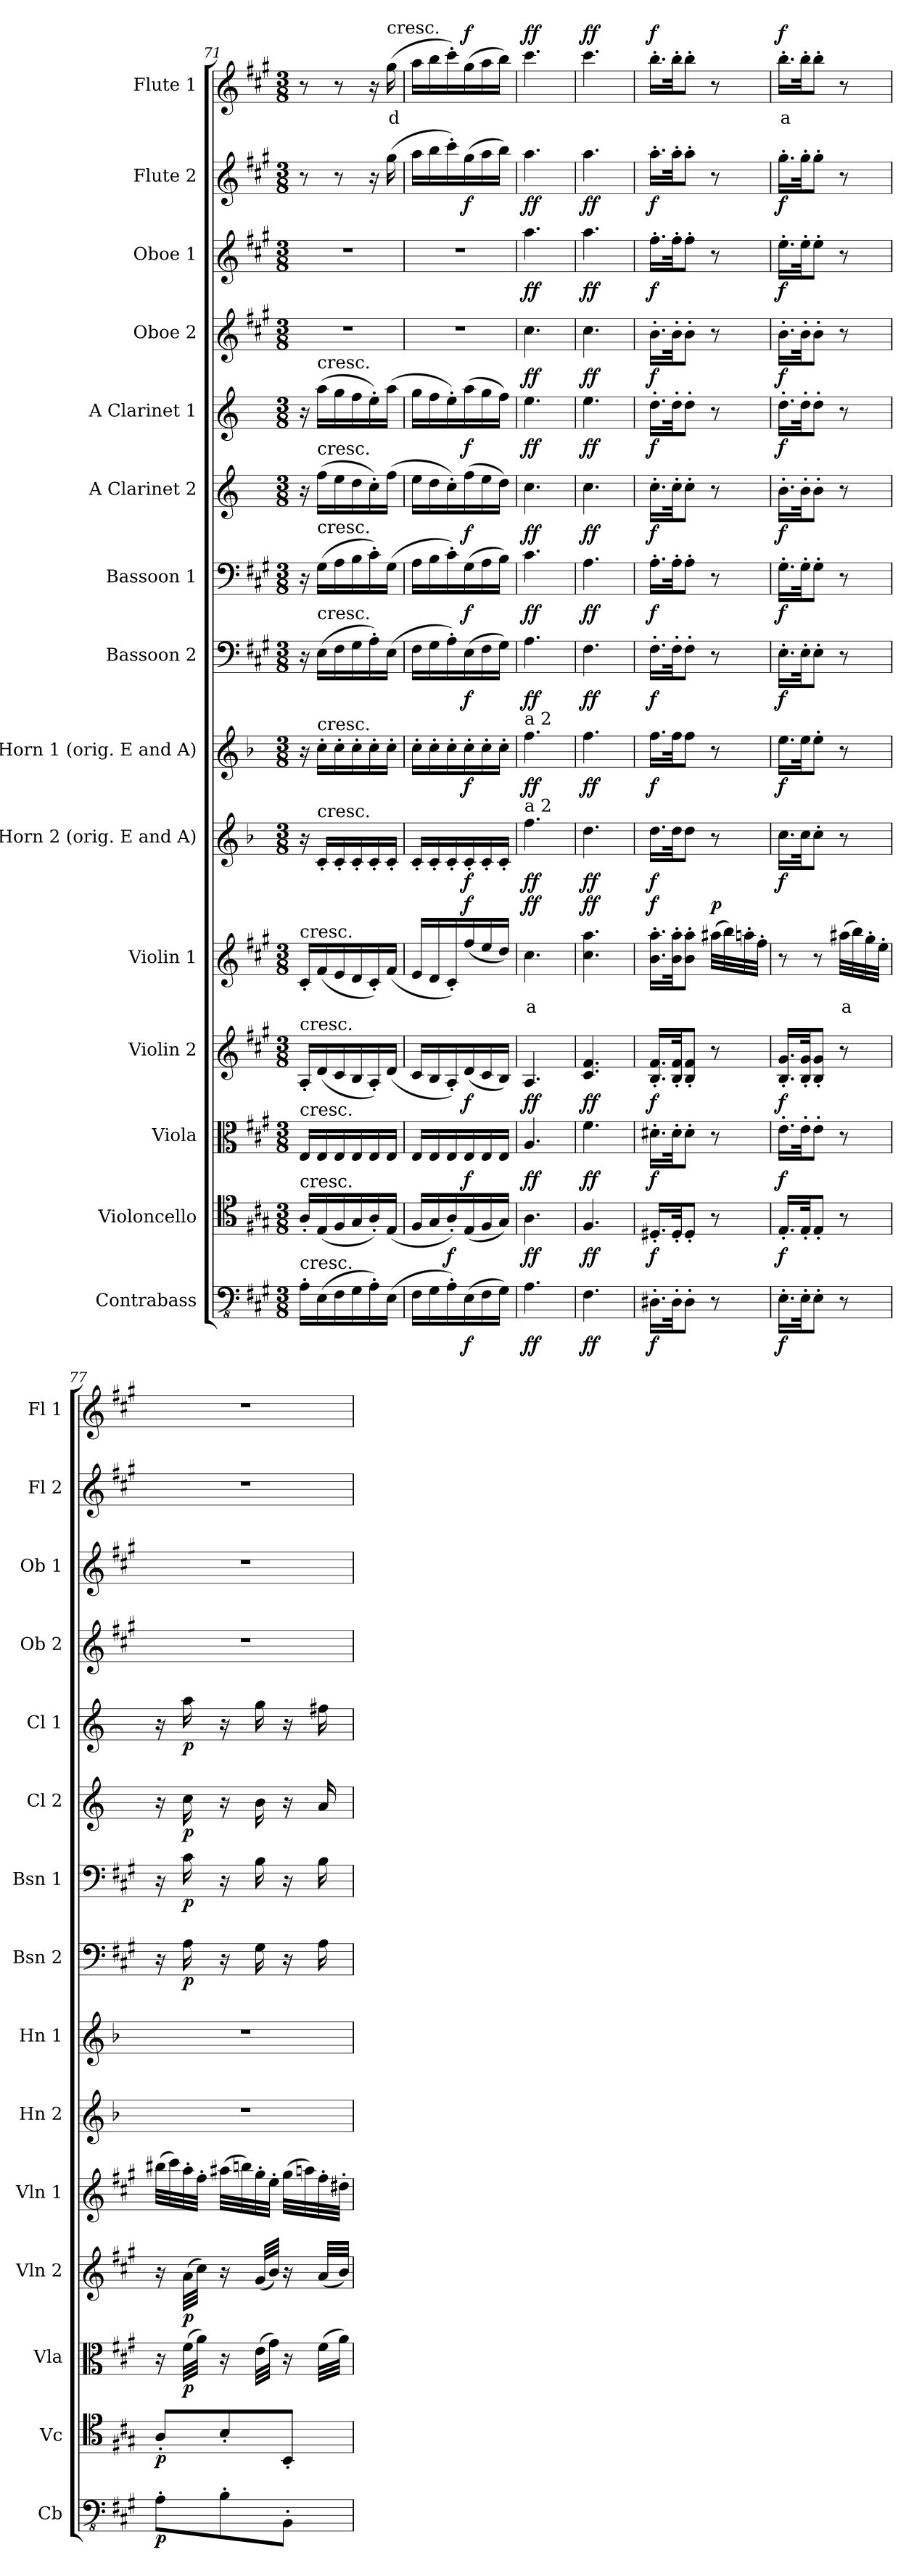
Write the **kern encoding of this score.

**kern	**dynam	**kern	**dynam	**kern	**dynam	**kern	**dynam	**kern	**text	**dynam	**kern	**dynam	**kern	**dynam	**kern	**dynam	**kern	**dynam	**kern	**dynam	**kern	**dynam	**kern	**dynam	**kern	**dynam	**kern	**dynam	**kern	**text	**dynam
*part15	*part15	*part14	*part14	*part13	*part13	*part12	*part12	*part11	*part11	*part11	*part10	*part10	*part9	*part9	*part8	*part8	*part7	*part7	*part6	*part6	*part5	*part5	*part4	*part4	*part3	*part3	*part2	*part2	*part1	*part1	*part1
*staff15	*staff15	*staff14	*staff14	*staff13	*staff13	*staff12	*staff12	*staff11	*staff11	*staff11	*staff10	*staff10	*staff9	*staff9	*staff8	*staff8	*staff7	*staff7	*staff6	*staff6	*staff5	*staff5	*staff4	*staff4	*staff3	*staff3	*staff2	*staff2	*staff1	*staff1	*staff1
*I"Contrabass	*	*I"Violoncello	*	*I"Viola	*	*I"Violin 2	*	*I"Violin 1	*	*	*I"E Horn 2 (orig. E and A)	*	*I"E Horn 1 (orig. E and A)	*	*I"Bassoon 2	*	*I"Bassoon 1	*	*I"A Clarinet 2	*	*I"A Clarinet 1	*	*I"Oboe 2	*	*I"Oboe 1	*	*I"Flute 2	*	*I"Flute 1	*	*
*I'Cb	*	*I'Vc	*	*I'Vla	*	*I'Vln 2	*	*I'Vln 1	*	*	*I'Hn 2	*	*I'Hn 1	*	*I'Bsn 2	*	*I'Bsn 1	*	*I'Cl 2	*	*I'Cl 1	*	*I'Ob 2	*	*I'Ob 1	*	*I'Fl 2	*	*I'Fl 1	*	*
*clefFv4	*	*clefC4	*	*clefC3	*	*clefG2	*	*clefG2	*	*	*clefG2	*	*clefG2	*	*clefF4	*	*clefF4	*	*clefG2	*	*clefG2	*	*clefG2	*	*clefG2	*	*clefG2	*	*clefG2	*	*
*	*	*	*	*	*	*	*	*	*	*	*ITrd5c8	*	*ITrd5c8	*	*	*	*	*	*ITrd2c3	*	*ITrd2c3	*	*	*	*	*	*	*	*	*	*
*k[f#c#g#]	*	*k[f#c#g#]	*	*k[f#c#g#]	*	*k[f#c#g#]	*	*k[f#c#g#]	*	*	*k[f#c#g#]	*	*k[f#c#g#]	*	*k[f#c#g#]	*	*k[f#c#g#]	*	*k[f#c#g#]	*	*k[f#c#g#]	*	*k[f#c#g#]	*	*k[f#c#g#]	*	*k[f#c#g#]	*	*k[f#c#g#]	*	*
*M3/8	*	*M3/8	*	*M3/8	*	*M3/8	*	*M3/8	*	*	*M3/8	*	*M3/8	*	*M3/8	*	*M3/8	*	*M3/8	*	*M3/8	*	*M3/8	*	*M3/8	*	*M3/8	*	*M3/8	*	*
=71	=71	=71	=71	=71	=71	=71	=71	=71	=71	=71	=71	=71	=71	=71	=71	=71	=71	=71	=71	=71	=71	=71	=71	=71	=71	=71	=71	=71	=71	=71	=71
!	!	!	!	!	!	!	!	!LO:TX:a:t=cresc.	!	!	!	!	!	!	!	!	!	!	!	!	!	!	!	!	!	!	!	!	!	!	!
!	!	!	!	!	!	!LO:TX:a:t=cresc.	!	!	!	!	!	!	!	!	!	!	!	!	!	!	!	!	!	!	!	!	!	!	!	!	!
!	!	!	!	!LO:TX:a:t=cresc.	!	!	!	!	!	!	!	!	!	!	!	!	!	!	!	!	!	!	!	!	!	!	!	!	!	!	!
!	!	!LO:TX:a:t=cresc.	!	!	!	!	!	!	!	!	!	!	!	!	!	!	!	!	!	!	!	!	!	!	!	!	!	!	!	!	!
!LO:TX:a:t=cresc.	!	!	!	!	!	!	!	!	!	!	!	!	!	!	!	!	!	!	!	!	!	!	!	!	!	!	!	!	!	!	!
16AA'\LL	.	16A'/LL	.	16E/LL	.	16A'/LL	.	16c#'/LL	.	.	16r	.	16r	.	16r	.	16r	.	16r	.	16r	.	4.r	.	4.r	.	8r	.	8r	.	.
!	!	!	!	!	!	!	!	!	!	!	!	!	!	!	!	!	!	!	!	!	!LO:TX:a:t=cresc.	!	!	!	!	!	!	!	!	!	!
!	!	!	!	!	!	!	!	!	!	!	!	!	!	!	!	!	!	!	!LO:TX:a:t=cresc.	!	!	!	!	!	!	!	!	!	!	!	!
!	!	!	!	!	!	!	!	!	!	!	!	!	!	!	!	!	!LO:TX:a:t=cresc.	!	!	!	!	!	!	!	!	!	!	!	!	!	!
!	!	!	!	!	!	!	!	!	!	!	!	!	!	!	!LO:TX:a:t=cresc.	!	!	!	!	!	!	!	!	!	!	!	!	!	!	!	!
!	!	!	!	!	!	!	!	!	!	!	!	!	!LO:TX:a:t=cresc.	!	!	!	!	!	!	!	!	!	!	!	!	!	!	!	!	!	!
!	!	!	!	!	!	!	!	!	!	!	!LO:TX:a:t=cresc.	!	!	!	!	!	!	!	!	!	!	!	!	!	!	!	!	!	!	!	!
(16EE\	.	(16E/	.	16E/	.	(16d/	.	(16f#/	.	.	16E'/LL	.	16e'\LL	.	(16E\LL	.	(16G#\LL	.	(16dd\LL	.	(16ff#\LL	.	.	.	.	.	.	.	.	.	.
16FF#\	.	16F#/	.	16E/	.	16c#/	.	16e/	.	.	16E'/	.	16e'\	.	16F#\	.	16A\	.	16cc#\	.	16ee\	.	.	.	.	.	8r	.	8r	.	.
16GG#\	.	16G#/	.	16E/	.	16B/	.	16d/	.	.	16E'/	.	16e'\	.	16G#\	.	16B\	.	16b\	.	16dd\	.	.	.	.	.	.	.	.	.	.
16AA'\)	.	16A'/)	.	16E/	.	16A'/)	.	16c#'/)	.	.	16E'/	.	16e'\	.	16A'\)	.	16c#'\)	.	16a'\)	.	16cc#'\)	.	.	.	.	.	16r	.	16r	.	.
!	!	!	!	!	!	!	!	!	!	!	!	!	!	!	!	!	!	!	!	!	!	!	!	!	!	!	!	!	!LO:TX:a:t=cresc.	!	!
!	!	!	!	!	!	!	!	!	!	!	!	!	!	!	!	!	!	!	!	!	!	!	!	!	!	!	!	!	!	!LO:LY:b:color=#FF0000	!
(16EE\JJ	.	(16E/JJ	.	16E/JJ	.	(16d/JJ	.	(16f#/JJ	.	.	16E'/JJ	.	16e'\JJ	.	(16E\JJ	.	(16G#\JJ	.	(16dd\JJ	.	(16ff#\JJ	.	.	.	.	.	(16gg#\	.	(16gg#\	d	.
=72	=72	=72	=72	=72	=72	=72	=72	=72	=72	=72	=72	=72	=72	=72	=72	=72	=72	=72	=72	=72	=72	=72	=72	=72	=72	=72	=72	=72	=72	=72	=72
16FF#\LL	.	16F#/LL	.	16E/LL	.	16c#/LL	.	16e/LL	.	.	16E'/LL	.	16e'\LL	.	16F#\LL	.	16A\LL	.	16cc#\LL	.	16ee\LL	.	4.r	.	4.r	.	16aa\LL	.	16aa\LL	.	.
16GG#\	.	16G#/	.	16E/	.	16B/	.	16d/	.	.	16E'/	.	16e'\	.	16G#\	.	16B\	.	16b\	.	16dd\	.	.	.	.	.	16bb\	.	16bb\	.	.
!	!	!	!LO:DY:b	!	!	!	!	!	!	!	!	!	!	!	!	!	!	!	!	!	!	!	!	!	!	!	!	!	!	!	!
16AA'\)	.	16A'/)	f	16E/	.	16A'/)	.	16c#'/)	.	.	16E'/	.	16e'\	.	16A'\)	.	16c#'\)	.	16a'\)	.	16cc#'\)	.	.	.	.	.	16ccc#'\)	.	16ccc#'\)	.	.
!	!LO:DY:b	!	!	!	!LO:DY:b	!	!LO:DY:b	!	!	!LO:DY:b	!	!LO:DY:b	!	!LO:DY:b	!	!LO:DY:b	!	!LO:DY:b	!	!LO:DY:b	!	!LO:DY:b	!	!	!	!	!	!LO:DY:b	!	!	!LO:DY:b
(16EE\	f	(16E/	.	16E/	f	(16d/	f	(16ff#/	.	f	16E'/	f	16e'\	f	(16E\	f	(16G#\	f	(16dd\	f	(16ff#\	f	.	.	.	.	(16gg#\	f	(16gg#\	.	f
16FF#\	.	16F#/	.	16E/	.	16c#/	.	16ee/	.	.	16E'/	.	16e'\	.	16F#\	.	16A\	.	16cc#\	.	16ee\	.	.	.	.	.	16aa\	.	16aa\	.	.
16GG#\JJ)	.	16G#/JJ)	.	16E/JJ	.	16B/JJ)	.	16dd/JJ)	.	.	16E'/JJ	.	16e'\JJ	.	16G#\JJ)	.	16B\JJ)	.	16b\JJ)	.	16dd\JJ)	.	.	.	.	.	16bb\JJ)	.	16bb\JJ)	.	.
!!LO:PB:g=z
=73	=73	=73	=73	=73	=73	=73	=73	=73	=73	=73	=73	=73	=73	=73	=73	=73	=73	=73	=73	=73	=73	=73	=73	=73	=73	=73	=73	=73	=73	=73	=73
!	!	!	!	!	!	!	!	!	!	!	!	!	!LO:TX:a:t=a 2	!	!	!	!	!	!	!	!	!	!	!	!	!	!	!	!	!	!
!	!	!	!	!	!	!	!	!	!	!	!LO:TX:a:t=a 2	!	!	!	!	!	!	!	!	!	!	!	!	!	!	!	!	!	!	!	!
!	!LO:DY:b	!	!LO:DY:b	!	!LO:DY:b	!	!LO:DY:b	!	!LO:LY:b:color=#FF0000	!LO:DY:b	!	!LO:DY:b	!	!LO:DY:b	!	!LO:DY:b	!	!LO:DY:b	!	!LO:DY:b	!	!LO:DY:b	!	!LO:DY:b	!	!LO:DY:b	!	!LO:DY:b	!	!	!LO:DY:b
4.AA\	ff	4.A\	ff	4.A/	ff	4.A/	ff	4.cc#\	a	ff	4.a\	ff	4.a\	ff	4.A\	ff	4.c#\	ff	4.a\	ff	4.cc#\	ff	4.cc#\	ff	4.aa\	ff	4.aa\	ff	4.ccc#\	.	ff
=74	=74	=74	=74	=74	=74	=74	=74	=74	=74	=74	=74	=74	=74	=74	=74	=74	=74	=74	=74	=74	=74	=74	=74	=74	=74	=74	=74	=74	=74	=74	=74
!	!LO:DY:b	!	!LO:DY:b	!	!LO:DY:b	!	!LO:DY:b	!	!	!LO:DY:b	!	!LO:DY:b	!	!LO:DY:b	!	!LO:DY:b	!	!LO:DY:b	!	!LO:DY:b	!	!LO:DY:b	!	!LO:DY:b	!	!LO:DY:b	!	!LO:DY:b	!	!	!LO:DY:b
4.FF#\	ff	4.F#/	ff	4.f#\	ff	4.c#/ 4.f#/	ff	4.cc#\ 4.aa\	.	ff	4.f#\	ff	4.a\	ff	4.F#\	ff	4.A\	ff	4.a\	ff	4.cc#\	ff	4.cc#\	ff	4.aa\	ff	4.aa\	ff	4.ccc#\	.	ff
=75	=75	=75	=75	=75	=75	=75	=75	=75	=75	=75	=75	=75	=75	=75	=75	=75	=75	=75	=75	=75	=75	=75	=75	=75	=75	=75	=75	=75	=75	=75	=75
!	!LO:DY:b	!	!LO:DY:b	!	!LO:DY:b	!	!LO:DY:b	!	!	!LO:DY:b	!	!LO:DY:b	!	!LO:DY:b	!	!LO:DY:b	!	!LO:DY:b	!	!LO:DY:b	!	!LO:DY:b	!	!LO:DY:b	!	!LO:DY:b	!	!LO:DY:b	!	!	!LO:DY:b
16.DD#X'\LL	f	16.D#X'/LL	f	16.d#X'\LL	f	16.B/' 16.f#/'LL	f	16.b\' 16.aa\'LL	.	f	16.f#\LL	f	16.a\LL	f	16.F#'\LL	f	16.A'\LL	f	16.a'\LL	f	16.b'\LL	f	16.b'\LL	f	16.ff#'\LL	f	16.aa'\LL	f	16.bb'\LL	.	f
32DD#'\JK	.	32D#'/JK	.	32d#'\JK	.	32B/' 32f#/'JK	.	32b\' 32aa\'JK	.	.	32f#\JK	.	32a\JK	.	32F#'\JK	.	32A'\JK	.	32a'\JK	.	32b'\JK	.	32b'\JK	.	32ff#'\JK	.	32aa'\JK	.	32bb'\JK	.	.
8DD#'\J	.	8D#'/J	.	8d#'\J	.	8B/' 8f#/'J	.	8b\' 8aa\'J	.	.	8f#\J	.	8a\J	.	8F#'\J	.	8A'\J	.	8a'\J	.	8b'\J	.	8b'\J	.	8ff#'\J	.	8aa'\J	.	8bb'\J	.	.
!	!	!	!	!	!	!	!	!	!	!LO:DY:b	!	!	!	!	!	!	!	!	!	!	!	!	!	!	!	!	!	!	!	!	!
8r	.	8r	.	8r	.	8r	.	(32aa#X\LLL	.	p	8r	.	8r	.	8r	.	8r	.	8r	.	8r	.	8r	.	8r	.	8r	.	8r	.	.
.	.	.	.	.	.	.	.	32bb\)	.	.	.	.	.	.	.	.	.	.	.	.	.	.	.	.	.	.	.	.	.	.	.
.	.	.	.	.	.	.	.	32aan'\	.	.	.	.	.	.	.	.	.	.	.	.	.	.	.	.	.	.	.	.	.	.	.
.	.	.	.	.	.	.	.	32ff#'\JJJ	.	.	.	.	.	.	.	.	.	.	.	.	.	.	.	.	.	.	.	.	.	.	.
=76	=76	=76	=76	=76	=76	=76	=76	=76	=76	=76	=76	=76	=76	=76	=76	=76	=76	=76	=76	=76	=76	=76	=76	=76	=76	=76	=76	=76	=76	=76	=76
!	!LO:DY:b	!	!LO:DY:b	!	!LO:DY:b	!	!LO:DY:b	!	!	!	!	!LO:DY:b	!	!LO:DY:b	!	!LO:DY:b	!	!LO:DY:b	!	!LO:DY:b	!	!LO:DY:b	!	!LO:DY:b	!	!LO:DY:b	!	!LO:DY:b	!	!LO:LY:b:color=#FF0000	!LO:DY:b
16.EE'\LL	f	16.E'/LL	f	16.e'\LL	f	16.B/' 16.g#/'LL	f	8r	.	.	16.e\LL	f	16.g#\LL	f	16.E'\LL	f	16.G#'\LL	f	16.g#'\LL	f	16.b'\LL	f	16.b'\LL	f	16.ee'\LL	f	16.gg#'\LL	f	16.bb'\LL	a	f
32EE'\JK	.	32E'/JK	.	32e'\JK	.	32B/' 32g#/'JK	.	.	.	.	32e\JK	.	32g#\JK	.	32E'\JK	.	32G#'\JK	.	32g#'\JK	.	32b'\JK	.	32b'\JK	.	32ee'\JK	.	32gg#'\JK	.	32bb'\JK	.	.
8EE'\J	.	8E'/J	.	8e'\J	.	8B/' 8g#/'J	.	8r	.	.	8e'\J	.	8g#'\J	.	8E'\J	.	8G#'\J	.	8g#'\J	.	8b'\J	.	8b'\J	.	8ee'\J	.	8gg#'\J	.	8bb'\J	.	.
!	!	!	!	!	!	!	!	!	!LO:LY:b:color=#FF0000	!	!	!	!	!	!	!	!	!	!	!	!	!	!	!	!	!	!	!	!	!	!
8r	.	8r	.	8r	.	8r	.	(32aa#X\LLL	a	.	8r	.	8r	.	8r	.	8r	.	8r	.	8r	.	8r	.	8r	.	8r	.	8r	.	.
.	.	.	.	.	.	.	.	32bb\)	.	.	.	.	.	.	.	.	.	.	.	.	.	.	.	.	.	.	.	.	.	.	.
.	.	.	.	.	.	.	.	32gg#'\	.	.	.	.	.	.	.	.	.	.	.	.	.	.	.	.	.	.	.	.	.	.	.
.	.	.	.	.	.	.	.	32ee'\JJJ	.	.	.	.	.	.	.	.	.	.	.	.	.	.	.	.	.	.	.	.	.	.	.
=77	=77	=77	=77	=77	=77	=77	=77	=77	=77	=77	=77	=77	=77	=77	=77	=77	=77	=77	=77	=77	=77	=77	=77	=77	=77	=77	=77	=77	=77	=77	=77
!	!LO:DY:b	!	!LO:DY:b	!	!	!	!	!	!	!	!	!	!	!	!	!	!	!	!	!	!	!	!	!	!	!	!	!	!	!	!
8AA'\L	p	8A'/L	p	16r	.	16r	.	(32bb#X\LLL	.	.	4.r	.	4.r	.	16r	.	16r	.	16r	.	16r	.	4.r	.	4.r	.	4.r	.	4.r	.	.
.	.	.	.	.	.	.	.	32ccc#\)	.	.	.	.	.	.	.	.	.	.	.	.	.	.	.	.	.	.	.	.	.	.	.
!	!	!	!	!	!LO:DY:b	!	!LO:DY:b	!	!	!	!	!	!	!	!	!LO:DY:b	!	!LO:DY:b	!	!LO:DY:b	!	!LO:DY:b	!	!	!	!	!	!	!	!	!
.	.	.	.	(32f#\LLL	p	(32a\LLL	p	32aa'\	.	.	.	.	.	.	16A\	p	16c#\	p	16a\	p	16ff#\	p	.	.	.	.	.	.	.	.	.
.	.	.	.	32a\JJJ)	.	32cc#\JJJ)	.	32ff#'\JJJ	.	.	.	.	.	.	.	.	.	.	.	.	.	.	.	.	.	.	.	.	.	.	.
8BB'\	.	8B'/	.	16r	.	16r	.	(32aa#X\LLL	.	.	.	.	.	.	16r	.	16r	.	16r	.	16r	.	.	.	.	.	.	.	.	.	.
.	.	.	.	.	.	.	.	32bbn\)	.	.	.	.	.	.	.	.	.	.	.	.	.	.	.	.	.	.	.	.	.	.	.
.	.	.	.	(32e\LLL	.	(32g#/LLL	.	32gg#'\	.	.	.	.	.	.	16G#\	.	16B\	.	16g#\	.	16ee\	.	.	.	.	.	.	.	.	.	.
.	.	.	.	32g#\JJJ)	.	32b/JJJ)	.	32ee'\JJJ	.	.	.	.	.	.	.	.	.	.	.	.	.	.	.	.	.	.	.	.	.	.	.
8BBB'\J	.	8BB'/J	.	16r	.	16r	.	(32gg#\LLL	.	.	.	.	.	.	16r	.	16r	.	16r	.	16r	.	.	.	.	.	.	.	.	.	.
.	.	.	.	.	.	.	.	32aan\)	.	.	.	.	.	.	.	.	.	.	.	.	.	.	.	.	.	.	.	.	.	.	.
.	.	.	.	(32f#\LLL	.	(32a/LLL	.	32ff#'\	.	.	.	.	.	.	16A\	.	16B\	.	16f#/	.	16dd#X\	.	.	.	.	.	.	.	.	.	.
.	.	.	.	32a\JJJ)	.	32b/JJJ)	.	32dd#X'\JJJ	.	.	.	.	.	.	.	.	.	.	.	.	.	.	.	.	.	.	.	.	.	.	.
=	=	=	=	=	=	=	=	=	=	=	=	=	=	=	=	=	=	=	=	=	=	=	=	=	=	=	=	=	=	=	=
*-	*-	*-	*-	*-	*-	*-	*-	*-	*-	*-	*-	*-	*-	*-	*-	*-	*-	*-	*-	*-	*-	*-	*-	*-	*-	*-	*-	*-	*-	*-	*-
